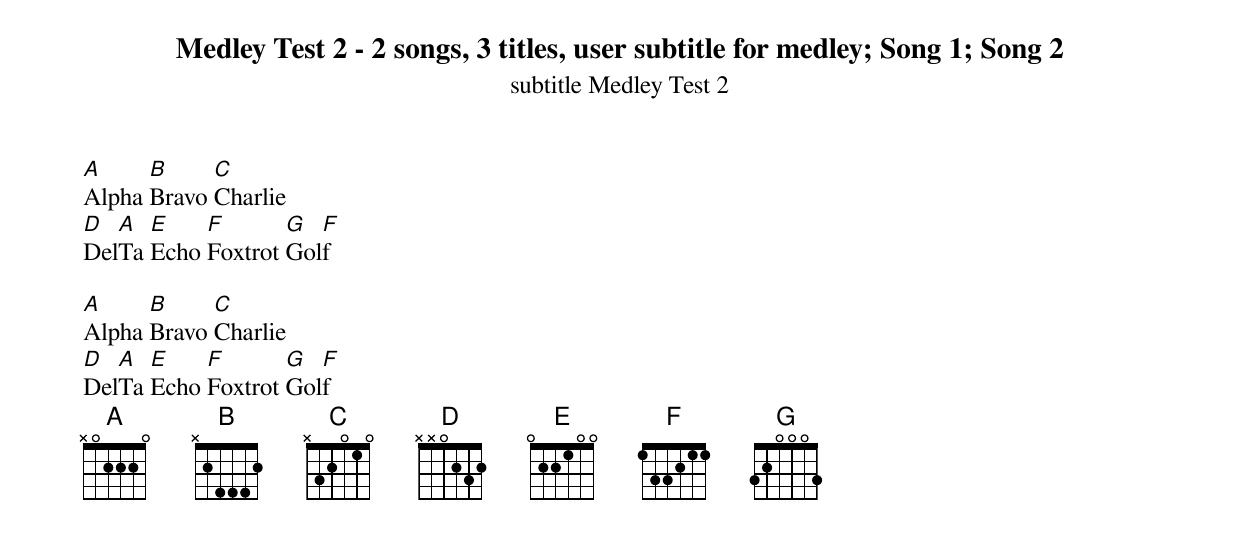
{title: Medley Test 2 - 2 songs, 3 titles, user subtitle for medley}
{subtitle: subtitle Medley Test 2}
{title: Song 1}
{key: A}
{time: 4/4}
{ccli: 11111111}
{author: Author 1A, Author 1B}
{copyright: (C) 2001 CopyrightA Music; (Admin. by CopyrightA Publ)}
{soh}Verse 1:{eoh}
[A]Alpha [B]Bravo [C]Charlie
[D]Del[A]Ta [E]Echo [F]Foxtrot [G]Gol[F]f

{title: Song 2}
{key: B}
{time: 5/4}
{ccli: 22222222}
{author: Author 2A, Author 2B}
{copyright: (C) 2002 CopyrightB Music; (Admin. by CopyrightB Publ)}
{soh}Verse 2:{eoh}
[A]Alpha [B]Bravo [C]Charlie
[D]Del[A]Ta [E]Echo [F]Foxtrot [G]Gol[F]f
